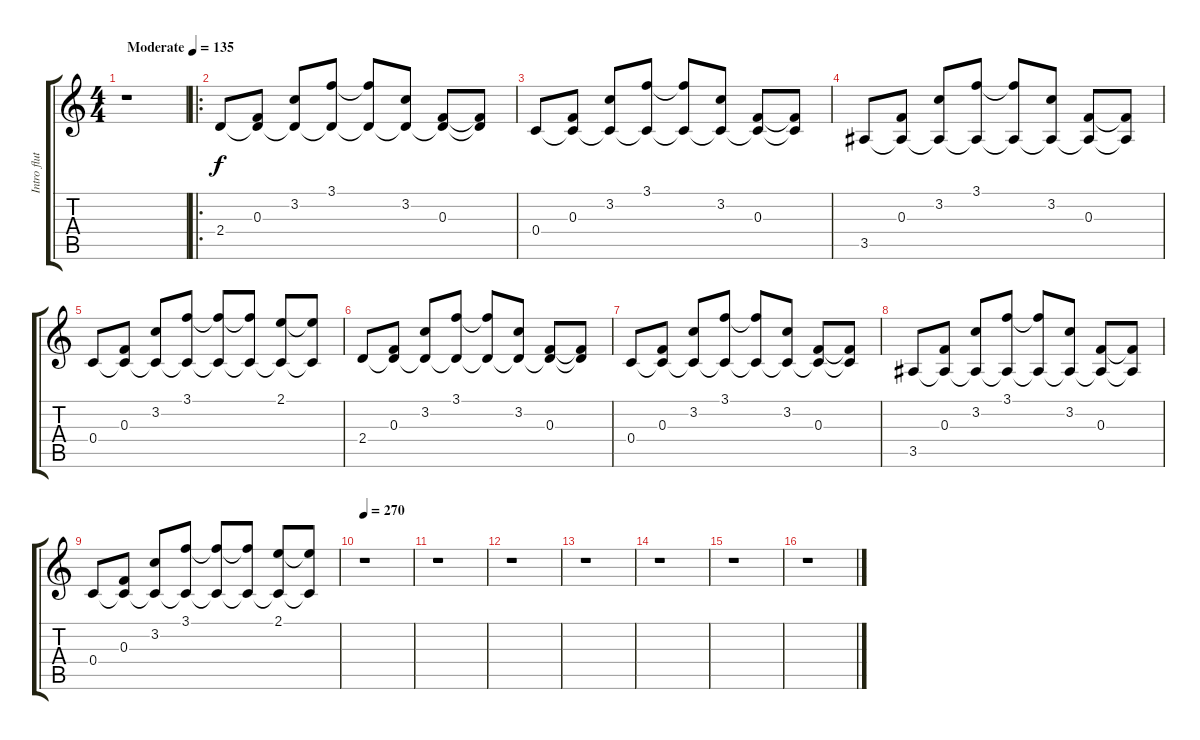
\track ("Intro flute" "Intro flut") {instrument acousticguitarsteel}
\staff {score tabs}
\tuning (D4 A3 F3 C3 G2 C2) {hide}
\ts (4 4)
\tempo (135 "Moderate")
\clef g2
\ks c
r.1{dy f instrument acousticguitarsteel} |
\ro
2.4.8 (0.3 2.4{t}).8 (3.2 2.4{t}).8 (3.1 2.4{t}).8 (3.1{t} 2.4{t}).8 (3.2 2.4{t}).8 (0.3 2.4{t}).8 (0.3{t} 2.4{t}).8 |
0.4.8 (0.3 0.4{t}).8 (3.2 0.4{t}).8 (3.1 0.4{t}).8 (3.1{t} 0.4{t}).8 (3.2 0.4{t}).8 (0.3 0.4{t}).8 (0.3{t} 0.4{t}).8 |
3.5.8 (0.3 3.5{t}).8 (3.2 3.5{t}).8 (3.1 3.5{t}).8 (3.1{t} 3.5{t}).8 (3.2 3.5{t}).8 (0.3 3.5{t}).8 (0.3{t} 3.5{t}).8 |
0.4.8 (0.3 0.4{t}).8 (3.2 0.4{t}).8 (3.1 0.4{t}).8 (3.1{t} 0.4{t}).8 (3.1{t} 0.4{t}).8 (2.1 0.4{t}).8 (2.1{t} 0.4{t}).8 |
2.4.8 (0.3 2.4{t}).8 (3.2 2.4{t}).8 (3.1 2.4{t}).8 (3.1{t} 2.4{t}).8 (3.2 2.4{t}).8 (0.3 2.4{t}).8 (0.3{t} 2.4{t}).8 |
0.4.8 (0.3 0.4{t}).8 (3.2 0.4{t}).8 (3.1 0.4{t}).8 (3.1{t} 0.4{t}).8 (3.2 0.4{t}).8 (0.3 0.4{t}).8 (0.3{t} 0.4{t}).8 |
3.5.8 (0.3 3.5{t}).8 (3.2 3.5{t}).8 (3.1 3.5{t}).8 (3.1{t} 3.5{t}).8 (3.2 3.5{t}).8 (0.3 3.5{t}).8 (0.3{t} 3.5{t}).8 |
0.4.8 (0.3 0.4{t}).8 (3.2 0.4{t}).8 (3.1 0.4{t}).8 (3.1{t} 0.4{t}).8 (3.1{t} 0.4{t}).8 (2.1 0.4{t}).8 (2.1{t} 0.4{t}).8 |
\tempo 270
r.1 |
r.1 |
r.1 |
r.1 |
r.1 |
r.1 |
r.1
